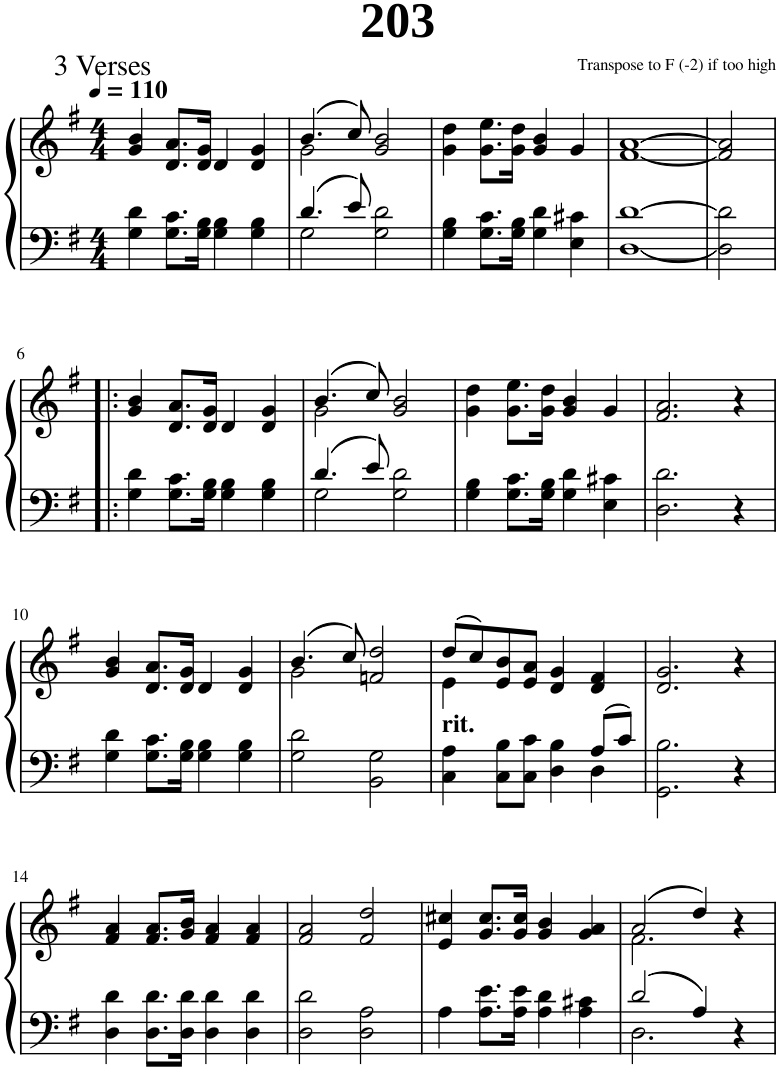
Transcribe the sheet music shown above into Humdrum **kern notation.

**kern	**kern
*part1	*part1
*staff2	*staff1
*I"Piano	*
*I'Pno.	*
*clefF4	*clefG2
*k[f#]	*k[f#]
*M4/4	*M4/4
*MM110	*MM110
=1	=1
4G\ 4d\	4g/ 4b/
8.G\ 8.c\L	8.d/ 8.a/L
16G\ 16B\Jk	16d/ 16g/Jk
4G\ 4B\	4d/
4G\ 4B\	4d/ 4g/
=2	=2
*^	*^
4.d/	2G\	(4.b/	2g\
8e/	.	8cc/)	.
2ryy	2G\ 2d\	2g/ 2b/	2ryy
*v	*v	*	*
*	*v	*v
=3	=3
4G\ 4B\	4g\ 4dd\
8.G\ 8.c\L	8.g\ 8.ee\L
16G\ 16B\Jk	16g\ 16dd\Jk
4G\ 4d\	4g/ 4b/
4E\ 4c#X\	4g/
=4	=4
[1D [1d	[1f# [1a
=5	=5
2D\] 2d\]	2f#/] 2a/]
!!LO:LB:g=z
=6!|:	=6!|:
4G\ 4d\	4g/ 4b/
8.G\ 8.c\L	8.d/ 8.a/L
16G\ 16B\Jk	16d/ 16g/Jk
4G\ 4B\	4d/
4G\ 4B\	4d/ 4g/
=7	=7
*^	*^
4.d/	2G\	(4.b/	2g\
8e/	.	8cc/)	.
2ryy	2G\ 2d\	2g/ 2b/	2ryy
*v	*v	*	*
*	*v	*v
=8	=8
4G\ 4B\	4g\ 4dd\
8.G\ 8.c\L	8.g\ 8.ee\L
16G\ 16B\Jk	16g\ 16dd\Jk
4G\ 4d\	4g/ 4b/
4E\ 4c#X\	4g/
=9	=9
2.D\ 2.d\	2.f#/ 2.a/
4r	4r
!!LO:LB:g=z
=10	=10
4G\ 4d\	4g/ 4b/
8.G\ 8.c\L	8.d/ 8.a/L
16G\ 16B\Jk	16d/ 16g/Jk
4G\ 4B\	4d/
4G\ 4B\	4d/ 4g/
=11	=11
*	*^
2G\ 2d\	(4.b/	2g\
.	8cc/)	.
2BB\ 2G\	2fn/ 2dd/	2ryy
=12	=12	=12
*^	*	*
!	!	!LO:TX:b:B:t=rit.	!
2.ryy	4C\ 4A\	(8dd/L	4e\
.	.	8cc/)	.
.	8C\ 8B\L	8e/ 8b/	2.ryy
.	8C\ 8c\J	8e/ 8a/J	.
.	4D\ 4B\	4d/ 4g/	.
8A/L	4D\	4d/ 4f#/	.
8c/J	.	.	.
*v	*v	*	*
*	*v	*v
=13	=13
2.GG\ 2.B\	2.d/ 2.g/
4r	4r
!!LO:LB:g=z
=14	=14
4D\ 4d\	4f#/ 4a/
8.D\ 8.d\L	8.f#/ 8.a/L
16D\ 16d\Jk	16g/ 16b/Jk
4D\ 4d\	4f#/ 4a/
4D\ 4d\	4f#/ 4a/
=15	=15
2D\ 2d\	2f#/ 2a/
2D\ 2A\	2f#/ 2dd/
=16	=16
4A\	4e/ 4cc#X/
8.A\ 8.e\L	8.g/ 8.cc#/L
16A\ 16e\Jk	16g/ 16cc#/Jk
4A\ 4d\	4g/ 4b/
4A\ 4c#X\	4g/ 4a/
=17	=17
*^	*^
2d/	2.D\	(2a/	2.f#\
4A/	.	4dd/)	.
4r	4ryy	4r	4ryy
*v	*v	*	*
*	*v	*v
=	=
*-	*-
